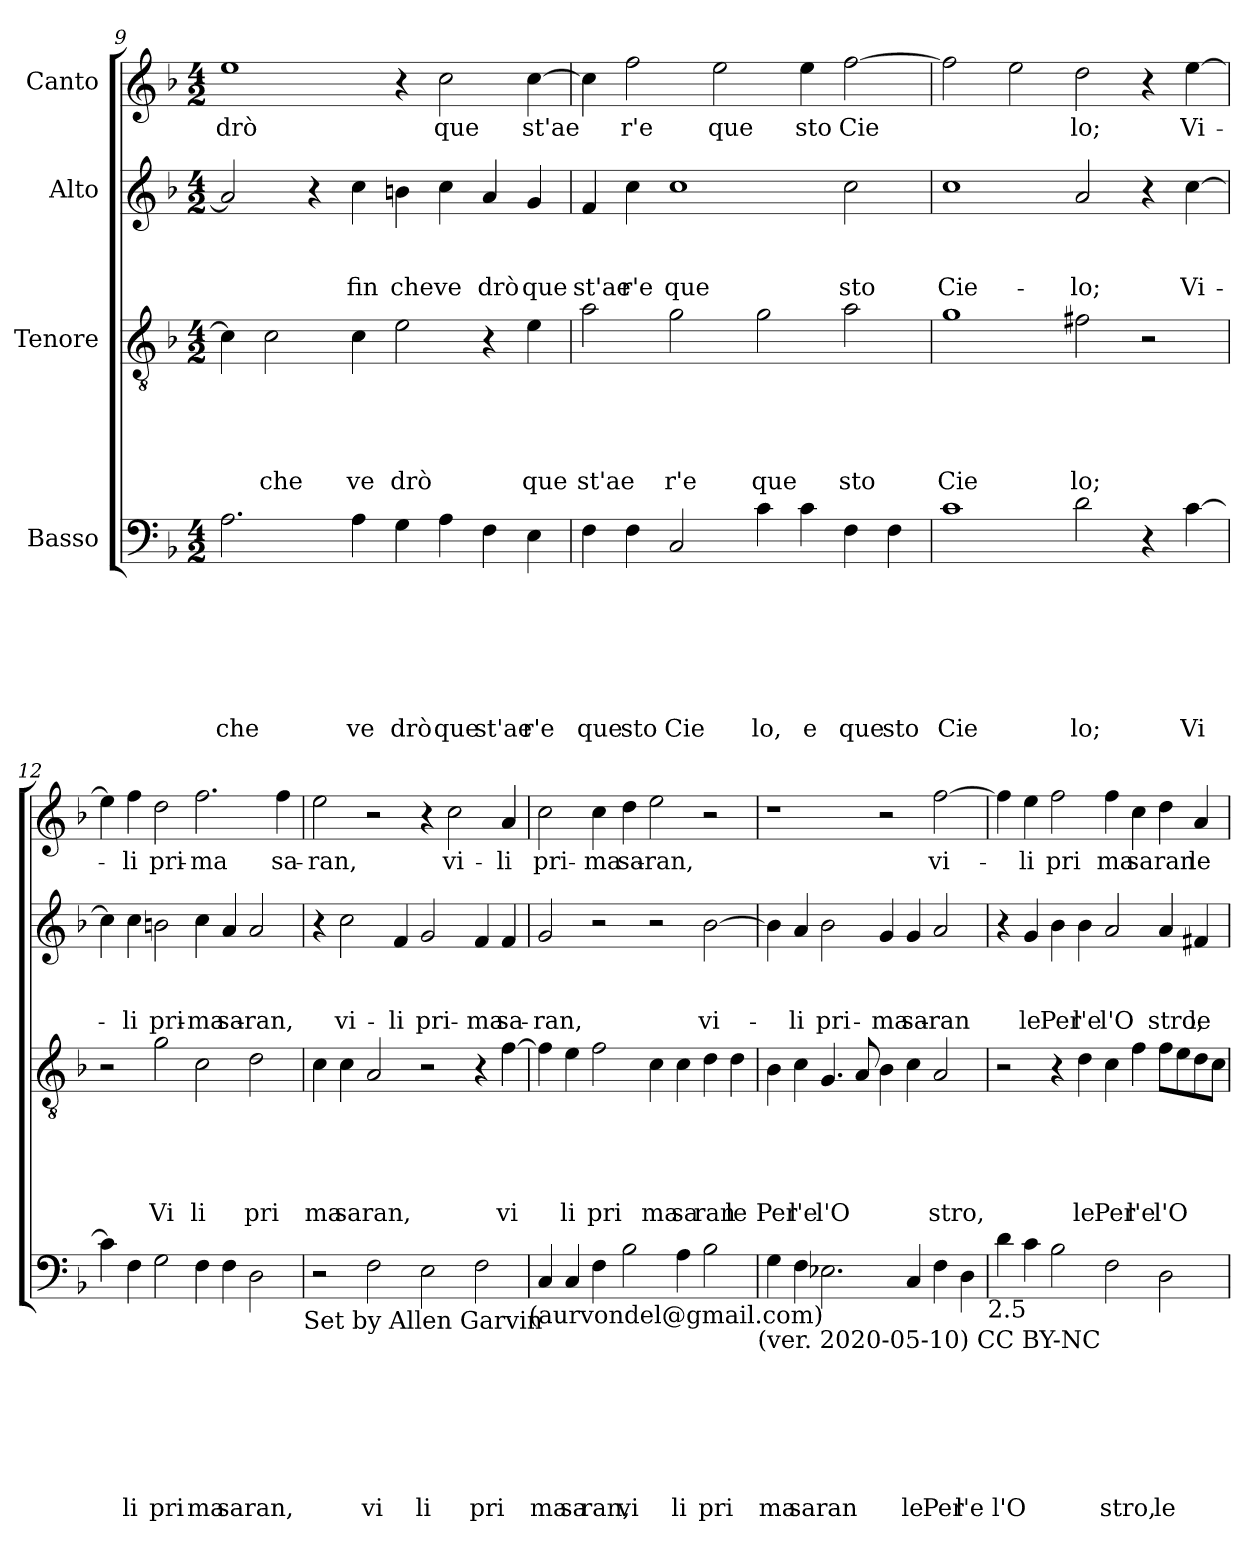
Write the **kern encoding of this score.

**kern	**text	**text	**text	**text	**text	**text	**text	**kern	**text	**text	**text	**text	**text	**kern	**text	**text	**text	**kern	**text
*part4	*part4	*part4	*part4	*part4	*part4	*part4	*part4	*part3	*part3	*part3	*part3	*part3	*part3	*part2	*part2	*part2	*part2	*part1	*part1
*staff4	*staff4	*staff4	*staff4	*staff4	*staff4	*staff4	*staff4	*staff3	*staff3	*staff3	*staff3	*staff3	*staff3	*staff2	*staff2	*staff2	*staff2	*staff1	*staff1
*I"Basso	*	*	*	*	*	*	*	*I"Tenore	*	*	*	*	*	*I"Alto	*	*	*	*I"Canto	*
*clefF4	*	*	*	*	*	*	*	*clefGv2	*	*	*	*	*	*clefG2	*	*	*	*clefG2	*
*k[b-]	*	*	*	*	*	*	*	*k[b-]	*	*	*	*	*	*k[b-]	*	*	*	*k[b-]	*
*F:	*	*	*	*	*	*	*	*F:	*	*	*	*	*	*F:	*	*	*	*F:	*
*M4/2	*	*	*	*	*	*	*	*M4/2	*	*	*	*	*	*M4/2	*	*	*	*M4/2	*
=9	=9	=9	=9	=9	=9	=9	=9	=9	=9	=9	=9	=9	=9	=9	=9	=9	=9	=9	=9
!	!	!	!	!	!	!	!LO:LY:b	!	!	!	!	!	!	!	!	!	!	!	!LO:LY:b
2.A\	.	.	.	.	.	.	che	4c\]	.	.	.	.	.	2a/]	.	.	.	1ee	drò
!	!	!	!	!	!	!	!	!	!	!	!	!	!LO:LY:b	!	!	!	!	!	!
.	.	.	.	.	.	.	.	2c\	.	.	.	.	che	.	.	.	.	.	.
.	.	.	.	.	.	.	.	.	.	.	.	.	.	4r	.	.	.	.	.
!	!	!	!	!	!	!	!LO:LY:b	!	!	!	!	!	!LO:LY:b	!	!	!	!LO:LY:b	!	!
4A\	.	.	.	.	.	.	ve	4c\	.	.	.	.	ve	4cc\	.	.	fin	.	.
!	!	!	!	!	!	!	!LO:LY:b	!	!	!	!	!	!LO:LY:b	!	!	!	!LO:LY:b	!	!
4G\	.	.	.	.	.	.	drò	2e\	.	.	.	.	drò	4bn\	.	.	che	4r	.
!	!	!	!	!	!	!	!LO:LY:b	!	!	!	!	!	!	!	!	!	!LO:LY:b	!	!LO:LY:b
4A\	.	.	.	.	.	.	que	.	.	.	.	.	.	4cc\	.	.	ve	2cc\	que
!	!	!	!	!	!	!	!LO:LY:b	!	!	!	!	!	!	!	!	!	!LO:LY:b	!	!
4F\	.	.	.	.	.	.	st'ae	4r	.	.	.	.	.	4a/	.	.	drò	.	.
!	!	!	!	!	!	!	!LO:LY:b	!	!	!	!	!	!LO:LY:b	!	!	!	!LO:LY:b	!	!LO:LY:b
4E\	.	.	.	.	.	.	r'e	4e\	.	.	.	.	que	4g/	.	.	que	[>4cc\	st'ae
=10	=10	=10	=10	=10	=10	=10	=10	=10	=10	=10	=10	=10	=10	=10	=10	=10	=10	=10	=10
!	!	!	!	!	!	!	!LO:LY:b	!	!	!	!	!	!LO:LY:b	!	!	!	!LO:LY:b	!	!
4F\	.	.	.	.	.	.	que	2a\	.	.	.	.	st'ae	4f/	.	.	st'ae	4cc\]	.
!	!	!	!	!	!	!	!LO:LY:b	!	!	!	!	!	!	!	!	!	!LO:LY:b	!	!LO:LY:b
4F\	.	.	.	.	.	.	sto	.	.	.	.	.	.	4cc\	.	.	r'e	2ff\	r'e
!	!	!	!	!	!	!	!LO:LY:b	!	!	!	!	!	!LO:LY:b	!	!	!	!LO:LY:b	!	!
2C/	.	.	.	.	.	.	Cie	2g\	.	.	.	.	r'e	1cc	.	.	que	.	.
!	!	!	!	!	!	!	!	!	!	!	!	!	!	!	!	!	!	!	!LO:LY:b
.	.	.	.	.	.	.	.	.	.	.	.	.	.	.	.	.	.	2ee\	que
!	!	!	!	!	!	!	!LO:LY:b	!	!	!	!	!	!LO:LY:b	!	!	!	!	!	!
4c\	.	.	.	.	.	.	lo,	2g\	.	.	.	.	que	.	.	.	.	.	.
!	!	!	!	!	!	!	!LO:LY:b	!	!	!	!	!	!	!	!	!	!	!	!LO:LY:b
4c\	.	.	.	.	.	.	e	.	.	.	.	.	.	.	.	.	.	4ee\	sto
!	!	!	!	!	!	!	!LO:LY:b	!	!	!	!	!	!LO:LY:b	!	!	!	!LO:LY:b	!	!LO:LY:b
4F\	.	.	.	.	.	.	que	2a\	.	.	.	.	sto	2cc\	.	.	sto	[<2ff\	Cie
!	!	!	!	!	!	!	!LO:LY:b	!	!	!	!	!	!	!	!	!	!	!	!
4F\	.	.	.	.	.	.	sto	.	.	.	.	.	.	.	.	.	.	.	.
!!LO:LB:g=z
=11	=11	=11	=11	=11	=11	=11	=11	=11	=11	=11	=11	=11	=11	=11	=11	=11	=11	=11	=11
!	!	!	!	!	!	!	!LO:LY:b	!	!	!	!	!	!LO:LY:b	!	!	!	!LO:LY:b	!	!
1c	.	.	.	.	.	.	Cie	1g	.	.	.	.	Cie	1cc	.	.	Cie-	2ff\]	.
.	.	.	.	.	.	.	.	.	.	.	.	.	.	.	.	.	.	2ee\	.
!	!	!	!	!	!	!	!LO:LY:b	!	!	!	!	!	!LO:LY:b	!	!	!	!LO:LY:b	!	!LO:LY:b
2d\	.	.	.	.	.	.	lo;	2f#X\	.	.	.	.	lo;	2a/	.	.	-lo;	2dd\	lo;
4r	.	.	.	.	.	.	.	2r	.	.	.	.	.	4r	.	.	.	4r	.
!	!	!	!	!	!	!	!LO:LY:b	!	!	!	!	!	!	!	!	!	!LO:LY:b	!	!LO:LY:b
[>4c\	.	.	.	.	.	.	Vi	.	.	.	.	.	.	[>4cc\	.	.	Vi-	[>4ee\	Vi-
=12	=12	=12	=12	=12	=12	=12	=12	=12	=12	=12	=12	=12	=12	=12	=12	=12	=12	=12	=12
4c\]	.	.	.	.	.	.	.	2r	.	.	.	.	.	4cc\]	.	.	.	4ee\]	.
!	!	!	!	!	!	!	!LO:LY:b	!	!	!	!	!	!	!	!	!	!LO:LY:b	!	!LO:LY:b
4F\	.	.	.	.	.	.	li	.	.	.	.	.	.	4cc\	.	.	-li	4ff\	-li
!	!	!	!	!	!	!	!LO:LY:b	!	!	!	!	!	!LO:LY:b	!	!	!	!LO:LY:b	!	!LO:LY:b
2G\	.	.	.	.	.	.	pri	2g\	.	.	.	.	Vi	2bn\	.	.	pri-	2dd\	pri-
!	!	!	!	!	!	!	!LO:LY:b	!	!	!	!	!	!LO:LY:b	!	!	!	!LO:LY:b	!	!LO:LY:b
4F\	.	.	.	.	.	.	ma	2c\	.	.	.	.	li	4cc\	.	.	-ma	2.ff\	-ma
!	!	!	!	!	!	!	!LO:LY:b	!	!	!	!	!	!	!	!	!	!LO:LY:b	!	!
4F\	.	.	.	.	.	.	sa	.	.	.	.	.	.	4a/	.	.	sa-	.	.
!	!	!	!	!	!	!	!LO:LY:b	!	!	!	!	!	!LO:LY:b	!	!	!	!LO:LY:b	!	!
2D\	.	.	.	.	.	.	ran,	2d\	.	.	.	.	pri	2a/	.	.	-ran,	.	.
!	!	!	!	!	!	!	!	!	!	!	!	!	!	!	!	!	!	!	!LO:LY:b
.	.	.	.	.	.	.	.	.	.	.	.	.	.	.	.	.	.	4ff\	sa-
!LO:TX:b:t=Set by Allen Garvin	!	!	!	!	!	!	!	!	!	!	!	!	!	!	!	!	!	!	!
=13	=13	=13	=13	=13	=13	=13	=13	=13	=13	=13	=13	=13	=13	=13	=13	=13	=13	=13	=13
!	!	!	!	!	!	!	!	!	!	!	!	!	!LO:LY:b	!	!	!	!	!	!LO:LY:b
2r	.	.	.	.	.	.	.	4c\	.	.	.	.	ma	4r	.	.	.	2ee\	-ran,
!	!	!	!	!	!	!	!	!	!	!	!	!	!LO:LY:b	!	!	!	!LO:LY:b	!	!
.	.	.	.	.	.	.	.	4c\	.	.	.	.	sa	2cc\	.	.	vi-	.	.
!	!	!	!	!	!	!	!LO:LY:b	!	!	!	!	!	!LO:LY:b	!	!	!	!	!	!
2F\	.	.	.	.	.	.	vi	2A/	.	.	.	.	ran,	.	.	.	.	2r	.
!	!	!	!	!	!	!	!	!	!	!	!	!	!	!	!	!	!LO:LY:b	!	!
.	.	.	.	.	.	.	.	.	.	.	.	.	.	4f/	.	.	-li	.	.
!	!	!	!	!	!	!	!LO:LY:b	!	!	!	!	!	!	!	!	!	!LO:LY:b	!	!
2E\	.	.	.	.	.	.	li	2r	.	.	.	.	.	2g/	.	.	pri-	4r	.
!	!	!	!	!	!	!	!	!	!	!	!	!	!	!	!	!	!	!	!LO:LY:b
.	.	.	.	.	.	.	.	.	.	.	.	.	.	.	.	.	.	2cc\	vi-
!	!	!	!	!	!	!	!LO:LY:b	!	!	!	!	!	!	!	!	!	!LO:LY:b	!	!
2F\	.	.	.	.	.	.	pri	4r	.	.	.	.	.	4f/	.	.	-ma	.	.
!	!	!	!	!	!	!	!	!	!	!	!	!	!LO:LY:b	!	!	!	!LO:LY:b	!	!LO:LY:b
.	.	.	.	.	.	.	.	[>4f\	.	.	.	.	vi	4f/	.	.	sa-	4a/	-li
!LO:TX:b:t=(aurvondel@gmail.com)	!	!	!	!	!	!	!	!	!	!	!	!	!	!	!	!	!	!	!
=14	=14	=14	=14	=14	=14	=14	=14	=14	=14	=14	=14	=14	=14	=14	=14	=14	=14	=14	=14
!	!	!	!	!	!	!	!LO:LY:b	!	!	!	!	!	!	!	!	!	!LO:LY:b	!	!LO:LY:b
4C/	.	.	.	.	.	.	ma	4f\]	.	.	.	.	.	2g/	.	.	-ran,	2cc\	pri-
!	!	!	!	!	!	!	!LO:LY:b	!	!	!	!	!	!LO:LY:b	!	!	!	!	!	!
4C/	.	.	.	.	.	.	sa	4e\	.	.	.	.	li	.	.	.	.	.	.
!	!	!	!	!	!	!	!LO:LY:b	!	!	!	!	!	!LO:LY:b	!	!	!	!	!	!LO:LY:b
4F\	.	.	.	.	.	.	ran,	2f\	.	.	.	.	pri	2r	.	.	.	4cc\	-ma
!	!	!	!	!	!	!	!LO:LY:b	!	!	!	!	!	!	!	!	!	!	!	!LO:LY:b
2B-\	.	.	.	.	.	.	vi	.	.	.	.	.	.	.	.	.	.	4dd\	sa-
!	!	!	!	!	!	!	!	!	!	!	!	!	!LO:LY:b	!	!	!	!	!	!LO:LY:b
.	.	.	.	.	.	.	.	4c\	.	.	.	.	ma	2r	.	.	.	2ee\	-ran,
!	!	!	!	!	!	!	!LO:LY:b	!	!	!	!	!	!LO:LY:b	!	!	!	!	!	!
4A\	.	.	.	.	.	.	li	4c\	.	.	.	.	sa	.	.	.	.	.	.
!	!	!	!	!	!	!	!LO:LY:b	!	!	!	!	!	!LO:LY:b	!	!	!	!LO:LY:b	!	!
2B-\	.	.	.	.	.	.	pri	4d\	.	.	.	.	ran	[>2b-\	.	.	vi-	2r	.
!	!	!	!	!	!	!	!	!	!	!	!	!	!LO:LY:b	!	!	!	!	!	!
.	.	.	.	.	.	.	.	4d\	.	.	.	.	le	.	.	.	.	.	.
!LO:TX:b:t=(ver. 2020-05-10) CC BY-NC	!	!	!	!	!	!	!	!	!	!	!	!	!	!	!	!	!	!	!
=15	=15	=15	=15	=15	=15	=15	=15	=15	=15	=15	=15	=15	=15	=15	=15	=15	=15	=15	=15
!	!	!	!	!	!	!	!LO:LY:b	!	!	!	!	!	!LO:LY:b	!	!	!	!	!	!
4G\	.	.	.	.	.	.	ma	4B-\	.	.	.	.	Per	4b-\]	.	.	.	1r	.
!	!	!	!	!	!	!	!LO:LY:b	!	!	!	!	!	!LO:LY:b	!	!	!	!LO:LY:b	!	!
4F\	.	.	.	.	.	.	sa	4c\	.	.	.	.	l'e	4a/	.	.	-li	.	.
!	!	!	!	!	!	!	!LO:LY:b	!	!	!	!	!	!LO:LY:b	!	!	!	!LO:LY:b	!	!
2.E-X\	.	.	.	.	.	.	ran	4.G/	.	.	.	.	l'O	2b-\	.	.	pri-	.	.
.	.	.	.	.	.	.	.	8A/	.	.	.	.	.	.	.	.	.	.	.
!	!	!	!	!	!	!	!	!	!	!	!	!	!	!	!	!	!LO:LY:b	!	!
.	.	.	.	.	.	.	.	4B-\	.	.	.	.	.	4g/	.	.	-ma	2r	.
!	!	!	!	!	!	!	!LO:LY:b	!	!	!	!	!	!	!	!	!	!LO:LY:b	!	!
4C/	.	.	.	.	.	.	le	4c\	.	.	.	.	.	4g/	.	.	sa-	.	.
!	!	!	!	!	!	!	!LO:LY:b	!	!	!	!	!	!LO:LY:b	!	!	!	!LO:LY:b	!	!LO:LY:b
4F\	.	.	.	.	.	.	Per	2A/	.	.	.	.	stro,	2a/	.	.	-ran	[>2ff\	vi-
!	!	!	!	!	!	!	!LO:LY:b	!	!	!	!	!	!	!	!	!	!	!	!
4D\	.	.	.	.	.	.	l'e	.	.	.	.	.	.	.	.	.	.	.	.
!LO:TX:b:t=2.5	!	!	!	!	!	!	!	!	!	!	!	!	!	!	!	!	!	!	!
!!LO:PB:g=z
=16	=16	=16	=16	=16	=16	=16	=16	=16	=16	=16	=16	=16	=16	=16	=16	=16	=16	=16	=16
!	!	!	!	!	!	!	!LO:LY:b	!	!	!	!	!	!	!	!	!	!	!	!
4d\	.	.	.	.	.	.	l'O	2r	.	.	.	.	.	4r	.	.	.	4ff\]	.
!	!	!	!	!	!	!	!	!	!	!	!	!	!	!	!	!	!LO:LY:b	!	!LO:LY:b
4c\	.	.	.	.	.	.	.	.	.	.	.	.	.	4g/	.	.	le	4ee\	-li
!	!	!	!	!	!	!	!	!	!	!	!	!	!	!	!	!	!LO:LY:b	!	!LO:LY:b
2B-\	.	.	.	.	.	.	.	4r	.	.	.	.	.	4b-\	.	.	Per	2ff\	pri
!	!	!	!	!	!	!	!	!	!	!	!	!	!LO:LY:b	!	!	!	!LO:LY:b	!	!
.	.	.	.	.	.	.	.	4d\	.	.	.	.	le	4b-\	.	.	l'e	.	.
!	!	!	!	!	!	!	!LO:LY:b	!	!	!	!	!	!LO:LY:b	!	!	!	!LO:LY:b	!	!LO:LY:b
2F\	.	.	.	.	.	.	stro,	4c\	.	.	.	.	Per	2a/	.	.	l'O	4ff\	ma
!	!	!	!	!	!	!	!	!	!	!	!	!	!LO:LY:b	!	!	!	!	!	!LO:LY:b
.	.	.	.	.	.	.	.	4f\	.	.	.	.	l'e	.	.	.	.	4cc\	sa
!	!	!	!	!	!	!	!LO:LY:b	!	!	!	!	!	!LO:LY:b	!	!	!	!LO:LY:b	!	!LO:LY:b
2D\	.	.	.	.	.	.	le	8f\L	.	.	.	.	l'O	4a/	.	.	stro,	4dd\	ran
.	.	.	.	.	.	.	.	8e\	.	.	.	.	.	.	.	.	.	.	.
!	!	!	!	!	!	!	!	!	!	!	!	!	!	!	!	!	!LO:LY:b	!	!LO:LY:b
.	.	.	.	.	.	.	.	8d\	.	.	.	.	.	4f#X/	.	.	le	4a/	le
.	.	.	.	.	.	.	.	8c\J	.	.	.	.	.	.	.	.	.	.	.
=	=	=	=	=	=	=	=	=	=	=	=	=	=	=	=	=	=	=	=
*-	*-	*-	*-	*-	*-	*-	*-	*-	*-	*-	*-	*-	*-	*-	*-	*-	*-	*-	*-
